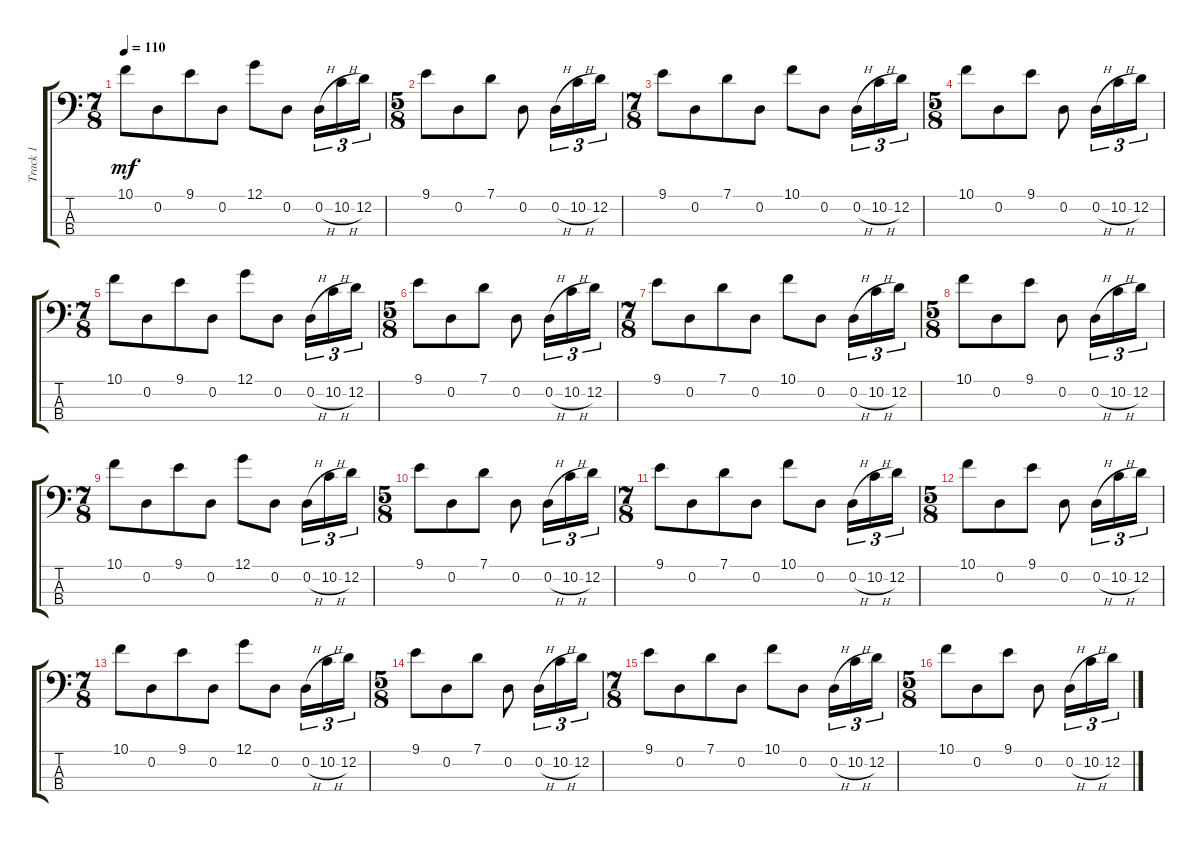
\track ("Track 1" "Track 1") {instrument electricbasspick}
\staff {score tabs}
\tuning (G2 D2 A1 D1) {hide}
\ts (7 8)
\tempo 110
\clef f4
\ks c
10.1.8{dy mf} 0.2.8 9.1.8 0.2.8 12.1.8 0.2.8 0.2{h}.16{tu (3 2)} 10.2{h}.16{tu (3 2)} 12.2.16{tu (3 2)} |
\ts (5 8)
9.1.8 0.2.8 7.1.8 0.2.8 0.2{h}.16{tu (3 2)} 10.2{h}.16{tu (3 2)} 12.2.16{tu (3 2)} |
\ts (7 8)
9.1.8 0.2.8 7.1.8 0.2.8 10.1.8 0.2.8 0.2{h}.16{tu (3 2)} 10.2{h}.16{tu (3 2)} 12.2.16{tu (3 2)} |
\ts (5 8)
10.1.8 0.2.8 9.1.8 0.2.8 0.2{h}.16{tu (3 2)} 10.2{h}.16{tu (3 2)} 12.2.16{tu (3 2)} |
\ts (7 8)
10.1.8 0.2.8 9.1.8 0.2.8 12.1.8 0.2.8 0.2{h}.16{tu (3 2)} 10.2{h}.16{tu (3 2)} 12.2.16{tu (3 2)} |
\ts (5 8)
9.1.8 0.2.8 7.1.8 0.2.8 0.2{h}.16{tu (3 2)} 10.2{h}.16{tu (3 2)} 12.2.16{tu (3 2)} |
\ts (7 8)
9.1.8 0.2.8 7.1.8 0.2.8 10.1.8 0.2.8 0.2{h}.16{tu (3 2)} 10.2{h}.16{tu (3 2)} 12.2.16{tu (3 2)} |
\ts (5 8)
10.1.8 0.2.8 9.1.8 0.2.8 0.2{h}.16{tu (3 2)} 10.2{h}.16{tu (3 2)} 12.2.16{tu (3 2)} |
\ts (7 8)
10.1.8 0.2.8 9.1.8 0.2.8 12.1.8 0.2.8 0.2{h}.16{tu (3 2)} 10.2{h}.16{tu (3 2)} 12.2.16{tu (3 2)} |
\ts (5 8)
9.1.8 0.2.8 7.1.8 0.2.8 0.2{h}.16{tu (3 2)} 10.2{h}.16{tu (3 2)} 12.2.16{tu (3 2)} |
\ts (7 8)
9.1.8 0.2.8 7.1.8 0.2.8 10.1.8 0.2.8 0.2{h}.16{tu (3 2)} 10.2{h}.16{tu (3 2)} 12.2.16{tu (3 2)} |
\ts (5 8)
10.1.8 0.2.8 9.1.8 0.2.8 0.2{h}.16{tu (3 2)} 10.2{h}.16{tu (3 2)} 12.2.16{tu (3 2)} |
\ts (7 8)
10.1.8 0.2.8 9.1.8 0.2.8 12.1.8 0.2.8 0.2{h}.16{tu (3 2)} 10.2{h}.16{tu (3 2)} 12.2.16{tu (3 2)} |
\ts (5 8)
9.1.8 0.2.8 7.1.8 0.2.8 0.2{h}.16{tu (3 2)} 10.2{h}.16{tu (3 2)} 12.2.16{tu (3 2)} |
\ts (7 8)
9.1.8 0.2.8 7.1.8 0.2.8 10.1.8 0.2.8 0.2{h}.16{tu (3 2)} 10.2{h}.16{tu (3 2)} 12.2.16{tu (3 2)} |
\ts (5 8)
10.1.8 0.2.8 9.1.8 0.2.8 0.2{h}.16{tu (3 2)} 10.2{h}.16{tu (3 2)} 12.2.16{tu (3 2)}
